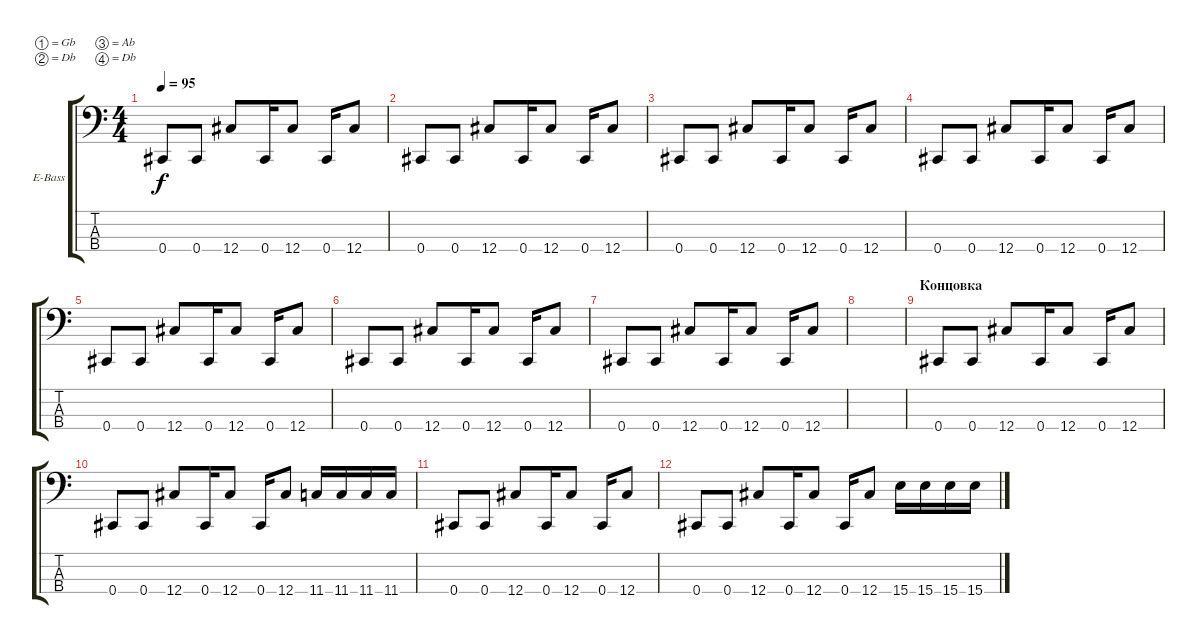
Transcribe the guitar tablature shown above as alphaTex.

\defaultSystemsLayout 4
\bracketExtendMode groupsimilarinstruments
\firstSystemTrackNameOrientation horizontal
\otherSystemsTrackNameOrientation horizontal
\track ("Bass Guitar" "E-Bass") {instrument electricbassfinger}
\staff {score tabs}
\tuning (Gb2 Db2 Ab1 Db1)
\ts (4 4)
\tempo 95
\clef f4
\scale
0.303483
\ks c
0.4.8{dy f} 0.4.8 12.4.8 0.4.16 12.4.8 0.4.16 12.4.8 |
\scale
0.333333 0.4.8 0.4.8 12.4.8 0.4.16 12.4.8 0.4.16 12.4.8 |
\scale
0.333333 0.4.8 0.4.8 12.4.8 0.4.16 12.4.8 0.4.16 12.4.8 |
\scale
0.333333 0.4.8 0.4.8 12.4.8 0.4.16 12.4.8 0.4.16 12.4.8 |
\scale
0.333333 0.4.8 0.4.8 12.4.8 0.4.16 12.4.8 0.4.16 12.4.8 |
\scale
0.333333 0.4.8 0.4.8 12.4.8 0.4.16 12.4.8 0.4.16 12.4.8 |
\scale
0.333333 0.4.8 0.4.8 12.4.8 0.4.16 12.4.8 0.4.16 12.4.8 |
\scale
0.333333 |
\section ("" "Концовка")
\scale
0.333333 0.4.8 0.4.8 12.4.8 0.4.16 12.4.8 0.4.16 12.4.8 |
\scale
0.333333 0.4.8 0.4.8 12.4.8 0.4.16 12.4.8 0.4.16 12.4.8 11.4.16 11.4.16 11.4.16 11.4.16 |
0.4.8 0.4.8 12.4.8 0.4.16 12.4.8 0.4.16 12.4.8 |
0.4.8 0.4.8 12.4.8 0.4.16 12.4.8 0.4.16 12.4.8 15.4.16 15.4.16 15.4.16 15.4.16
